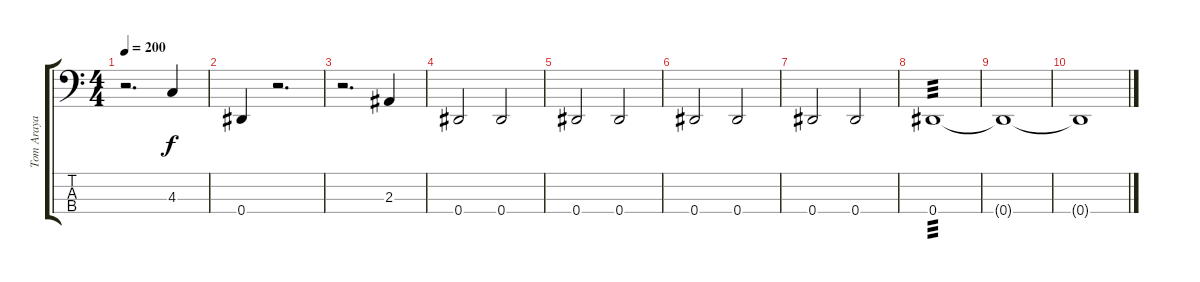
\track ("Tom Araya (Bass)" "Tom Araya ") {instrument electricbasspick}
\staff {score tabs}
\tuning (Gb2 Db2 Ab1 Eb1) {hide}
\ts (4 4)
\tempo 200
\clef f4
\ks c
r.2{d dy f} 4.3.4 |
0.4.4 r.2{d} |
r.2{d} 2.3.4 |
0.4.2 0.4.2 |
0.4.2 0.4.2 |
0.4.2 0.4.2 |
0.4.2 0.4.2 |
0.4.1{tp 3 volume 0} |
0.4{t}.1 |
0.4{t}.1
